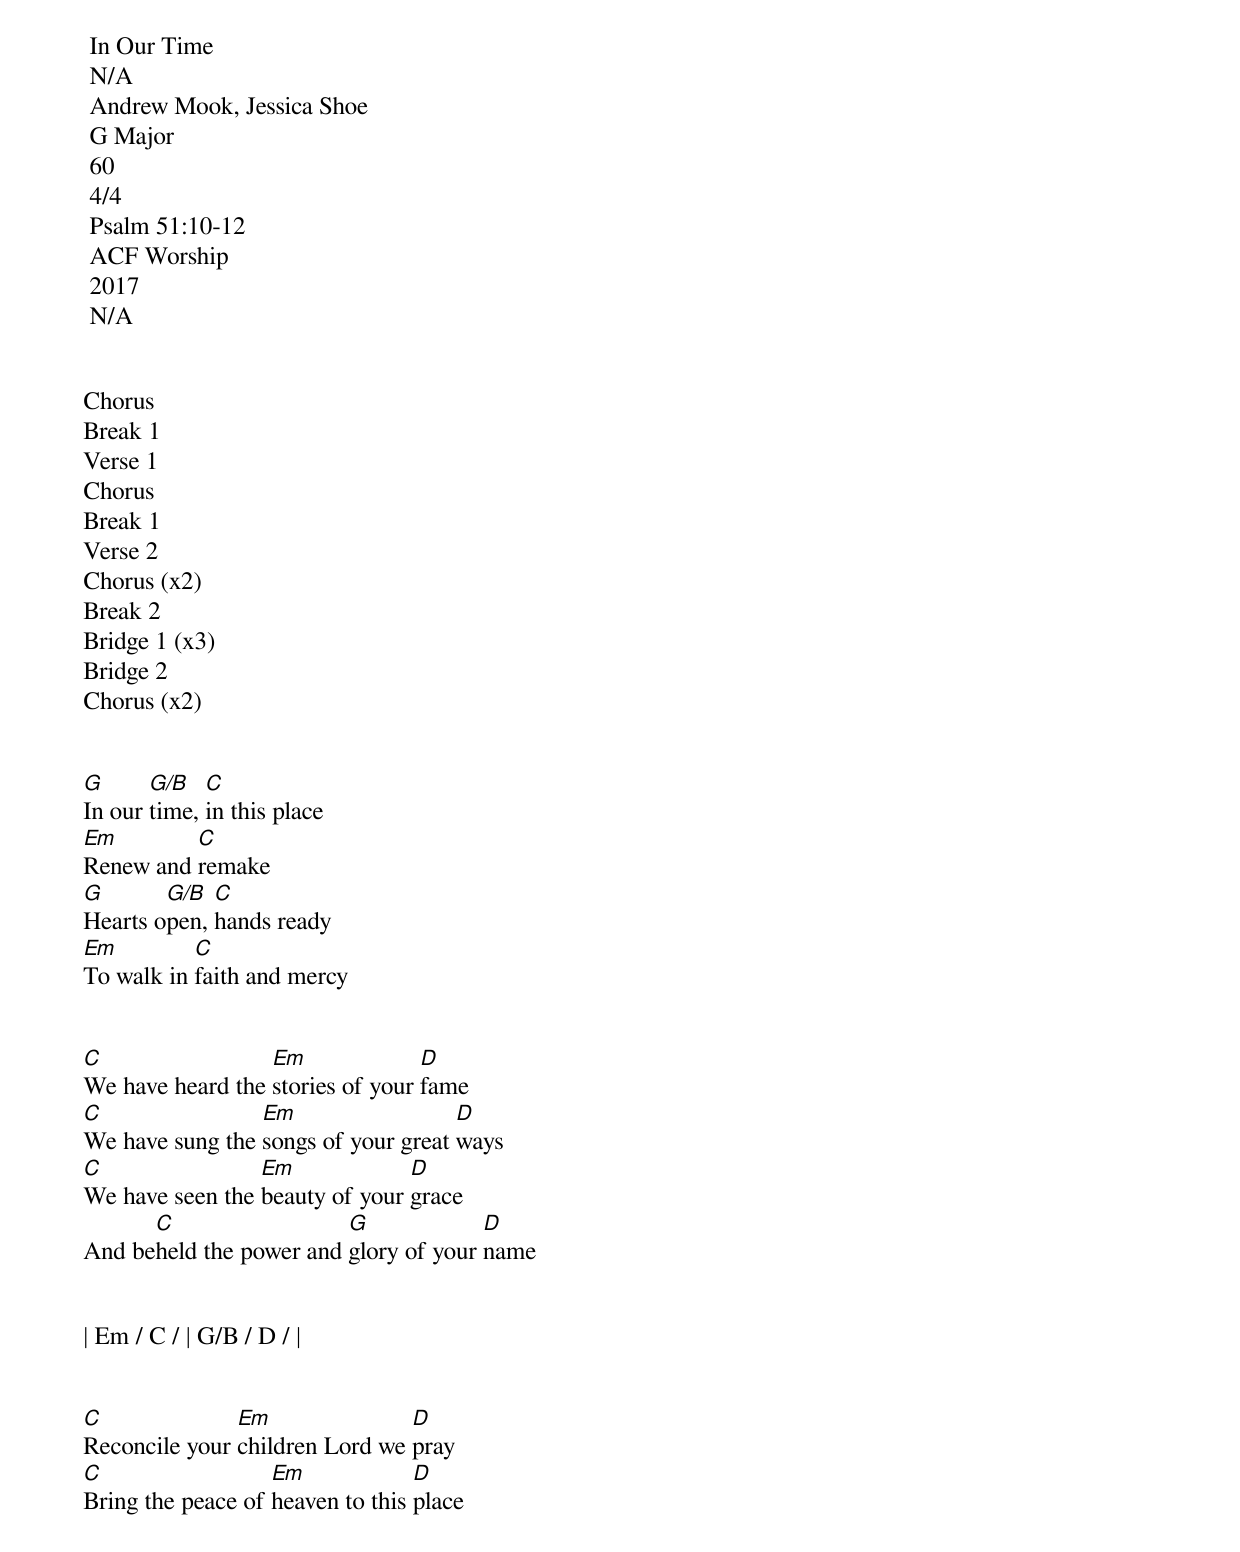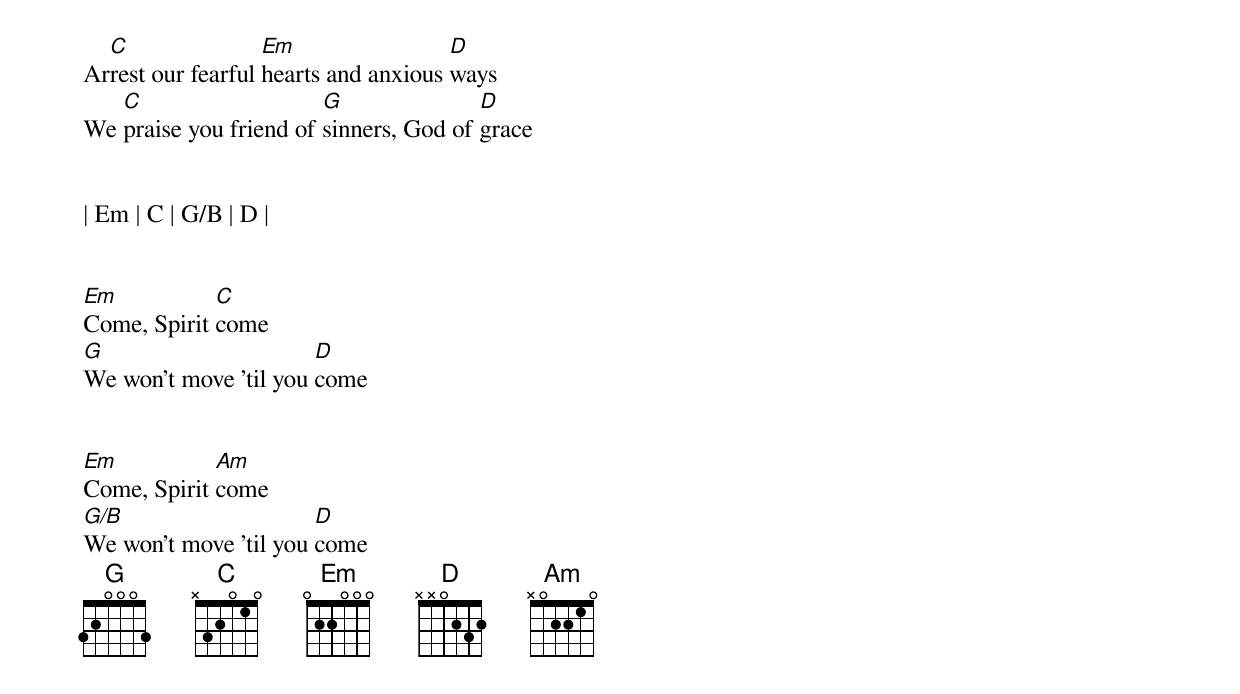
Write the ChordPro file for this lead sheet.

<song> In Our Time
<ccli> N/A
<composer> Andrew Mook, Jessica Shoe
<key> G Major
<bpm> 60
<signature> 4/4
<verse> Psalm 51:10-12
<arranger> ACF Worship
<year> 2017
<publisher> N/A

<order>
Chorus
Break 1
Verse 1
Chorus
Break 1
Verse 2
Chorus (x2)
Break 2
Bridge 1 (x3)
Bridge 2
Chorus (x2)

<Chorus>
[G]In our [G/B]time, [C]in this place
[Em]Renew and [C]remake
[G]Hearts o[G/B]pen, [C]hands ready
[Em]To walk in [C]faith and mercy

<Verse 1>
[C]We have heard the [Em]stories of your [D]fame
[C]We have sung the [Em]songs of your great [D]ways
[C]We have seen the [Em]beauty of your [D]grace
And be[C]held the power and [G]glory of your [D]name

<Break 1>
| Em / C / | G/B / D / |

<Verse 2>
[C]Reconcile your [Em]children Lord we [D]pray
[C]Bring the peace of [Em]heaven to this [D]place
Ar[C]rest our fearful [Em]hearts and anxious [D]ways
We [C]praise you friend of [G]sinners, God of [D]grace

<Break 2>
| Em | C | G/B | D |

<Bridge 1>
[Em]Come, Spirit [C]come
[G]We won't move 'til you [D]come

<Bridge 2>
[Em]Come, Spirit [Am]come
[G/B]We won't move 'til you [D]come
